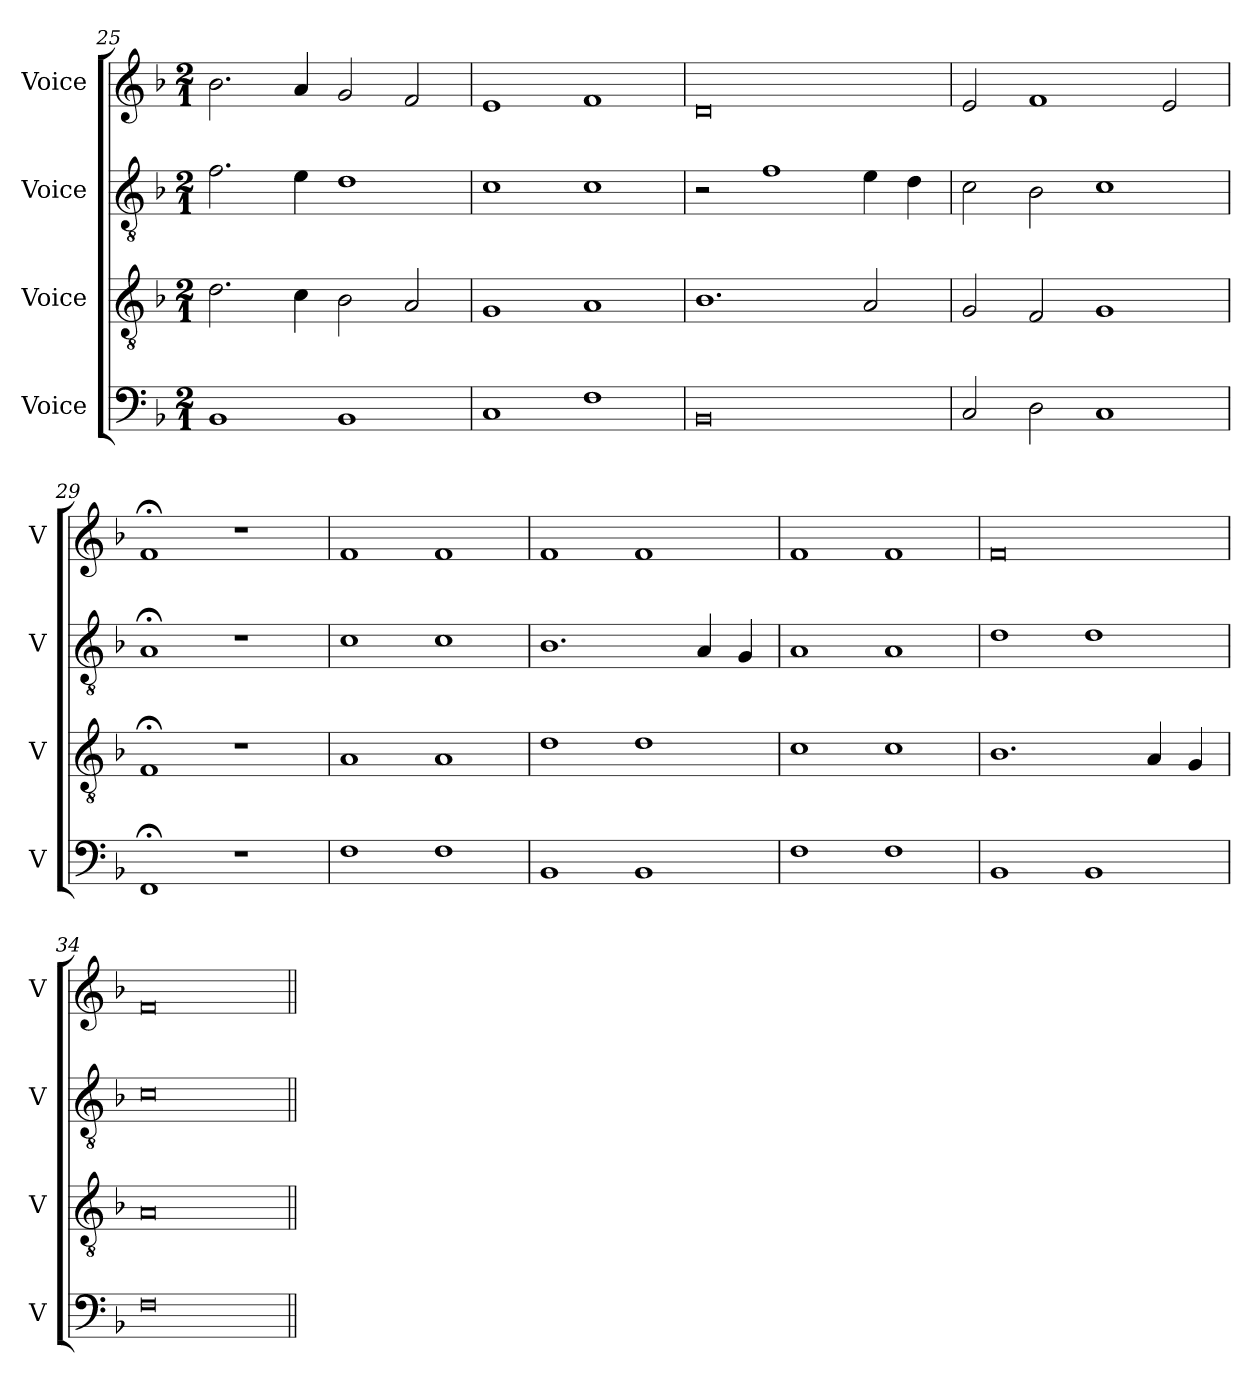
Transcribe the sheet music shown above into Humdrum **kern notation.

**kern	**kern	**kern	**kern
*part4	*part3	*part2	*part1
*staff4	*staff3	*staff2	*staff1
*I"Voice	*I"Voice	*I"Voice	*I"Voice
*I'V	*I'V	*I'V	*I'V
*clefF4	*clefGv2	*clefGv2	*clefG2
*k[b-]	*k[b-]	*k[b-]	*k[b-]
*M2/1	*M2/1	*M2/1	*M2/1
=25	=25	=25	=25
1BB-	2.d\	2.f\	2.b-\
.	4c\	4e\	4a/
1BB-	2B-\	1d	2g/
.	2A/	.	2f/
=26	=26	=26	=26
1C	1G	1c	1e
1F	1A	1c	1f
!!LO:PB:g=z
=27	=27	=27	=27
0BB-	1.B-	2r	0d
.	.	1f	.
.	2A/	4e\	.
.	.	4d\	.
=28	=28	=28	=28
2C/	2G/	2c\	2e/
2D\	2F/	2B-\	1f
1C	1G	1c	.
.	.	.	2e/
=29	=29	=29	=29
1FF;	1F;	1A;	1f;
1r	1r	1r	1r
=30	=30	=30	=30
1F	1A	1c	1f
1F	1A	1c	1f
!!LO:LB:g=z
=31	=31	=31	=31
1BB-	1d	1.B-	1f
1BB-	1d	.	1f
.	.	4A/	.
.	.	4G/	.
=32	=32	=32	=32
1F	1c	1A	1f
1F	1c	1A	1f
=33	=33	=33	=33
1BB-	1.B-	1d	0f
1BB-	.	1d	.
.	4A/	.	.
.	4G/	.	.
=34	=34	=34	=34
0F	0A	0c	0f
=||	=||	=||	=||
*-	*-	*-	*-
